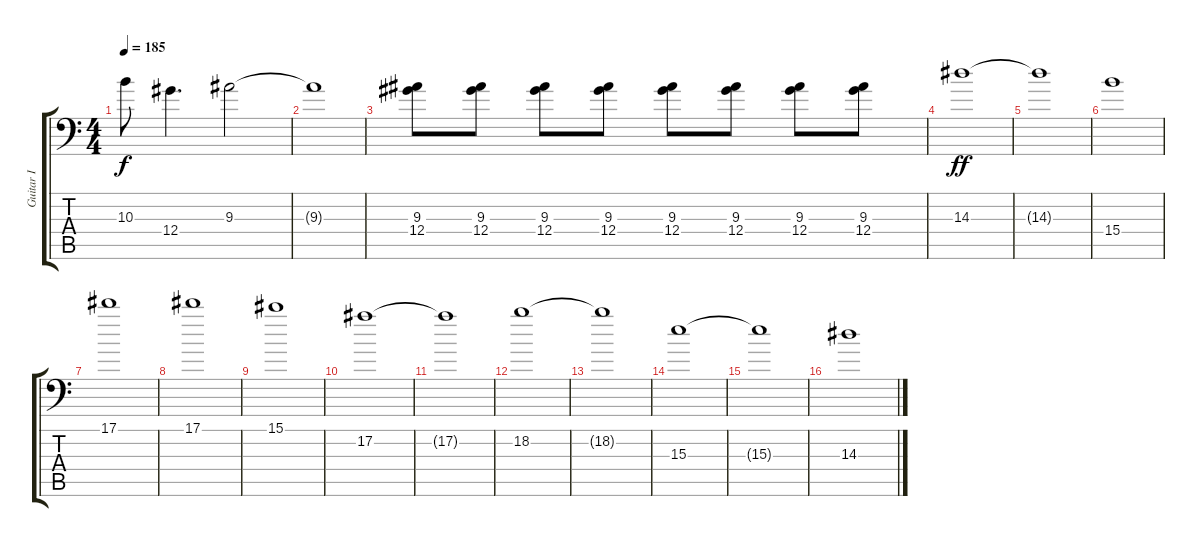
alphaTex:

\track ("Guitar I" "Guitar I") {instrument distortionguitar}
\staff {score tabs}
\tuning (Bb3 F3 Db3 Ab2 Eb2 Ab1) {hide}
\ts (4 4)
\tempo 185
\clef f4
\ks c
10.3{t}.8{dy f} 12.4.4{d} 9.3.2 |
9.3{t}.1 |
(9.3 12.4).8 (9.3 12.4).8 (9.3 12.4).8 (9.3 12.4).8 (9.3 12.4).8 (9.3 12.4).8 (9.3 12.4).8 (9.3 12.4).8 |
14.3.1{dy ff} |
14.3{t}.1 |
15.4.1 |
17.1.1 |
17.1.1 |
15.1.1 |
17.2.1 |
17.2{t}.1 |
18.2.1 |
18.2{t}.1 |
15.3.1 |
15.3{t}.1 |
14.3.1
